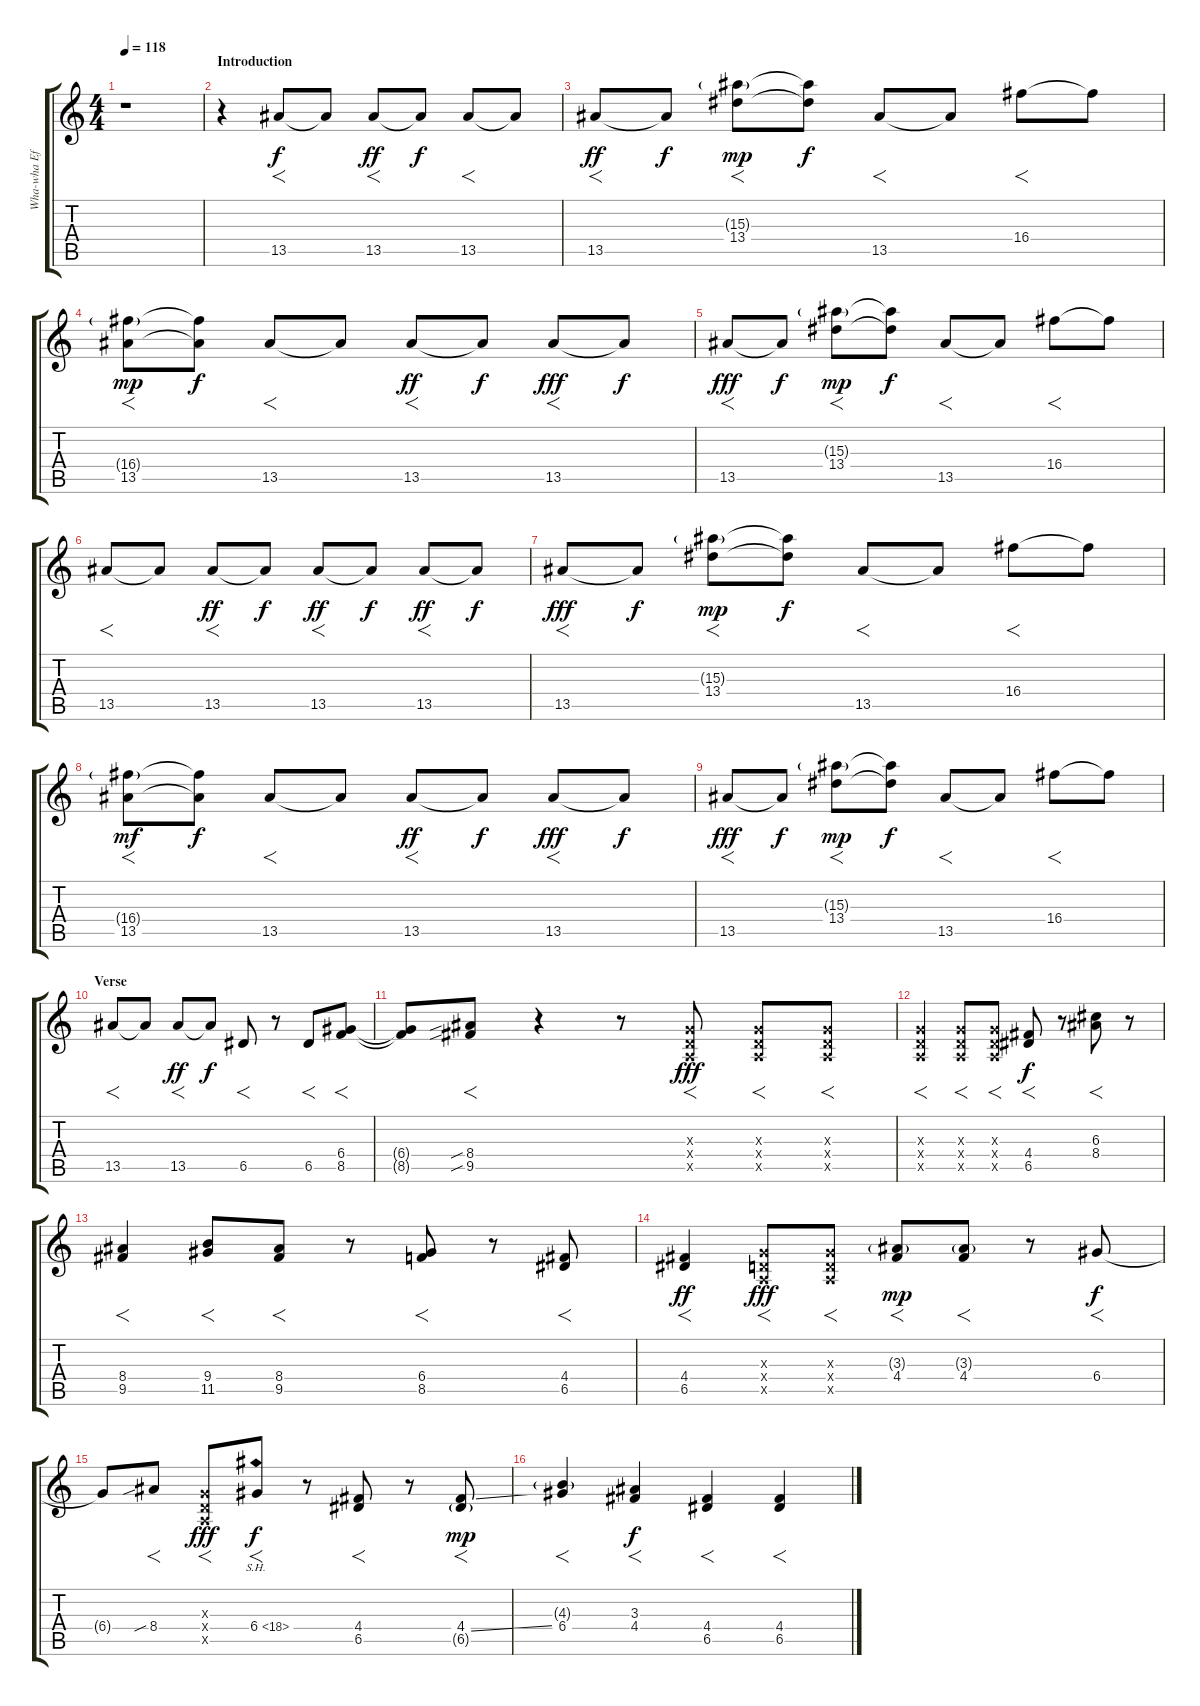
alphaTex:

\track ("Wha-wha Effect" "Wha-wha Ef") {instrument overdrivenguitar}
\staff {score tabs}
\tuning (E4 B3 G3 D3 A2 E2) {hide}
\ts (4 4)
\tempo 118
\clef g2
\ks c
r.1{dy f instrument overdrivenguitar} |
\section ("" "Introduction")
r.4 13.5.8{f} 13.5{t}.8 13.5.8{f dy ff} 13.5{t}.8{dy f} 13.5.8{f} 13.5{t}.8 |
13.5.8{f dy ff} 13.5{t}.8{dy f} (15.3{g} 13.4).8{f dy mp} (15.3{t} 13.4{t}).8{dy f} 13.5.8{f} 13.5{t}.8 16.4.8{f} 16.4{t}.8 |
(16.4{g} 13.5).8{f dy mp} (16.4{t} 13.5{t}).8{dy f} 13.5.8{f} 13.5{t}.8 13.5.8{f dy ff} 13.5{t}.8{dy f} 13.5.8{f dy fff} 13.5{t}.8{dy f} |
13.5.8{f dy fff} 13.5{t}.8{dy f} (15.3{g} 13.4).8{f dy mp} (15.3{t} 13.4{t}).8{dy f} 13.5.8{f} 13.5{t}.8 16.4.8{f} 16.4{t}.8 |
13.5.8{f} 13.5{t}.8 13.5.8{f dy ff} 13.5{t}.8{dy f} 13.5.8{f dy ff} 13.5{t}.8{dy f} 13.5.8{f dy ff} 13.5{t}.8{dy f} |
13.5.8{f dy fff} 13.5{t}.8{dy f} (15.3{g} 13.4).8{f dy mp} (15.3{t} 13.4{t}).8{dy f} 13.5.8{f} 13.5{t}.8 16.4.8{f} 16.4{t}.8 |
(16.4{g} 13.5).8{f dy mf} (16.4{t} 13.5{t}).8{dy f} 13.5.8{f} 13.5{t}.8 13.5.8{f dy ff} 13.5{t}.8{dy f} 13.5.8{f dy fff} 13.5{t}.8{dy f} |
13.5.8{f dy fff} 13.5{t}.8{dy f} (15.3{g} 13.4).8{f dy mp} (15.3{t} 13.4{t}).8{dy f} 13.5.8{f} 13.5{t}.8 16.4.8{f} 16.4{t}.8 |
\section ("" "Verse")
13.5.8{f} 13.5{t}.8 13.5.8{f dy ff} 13.5{t}.8{dy f} 6.5.8{f} r.8 6.5.8{f} (6.4 8.5).8{f} |
(6.4{t} 8.5{t}).8 (8.4{sib} 9.5{sib}).8{f} r.4 r.8 (0.3{x} 0.4{x} 0.5{x}).8{f dy fff} (0.3{x} 0.4{x} 0.5{x}).8{f} (0.3{x} 0.4{x} 0.5{x}).8{f} |
(0.3{x} 0.4{x} 0.5{x}).4{f} (0.3{x} 0.4{x} 0.5{x}).8{f} (0.3{x} 0.4{x} 0.5{x}).8{f} (4.4 6.5).8{f dy f} r.8 (6.3 8.4).8{f} r.8 |
(8.4 9.5).4{f} (9.4 11.5).8{f} (8.4 9.5).8{f} r.8 (6.4 8.5).8{f} r.8 (4.4 6.5).8{f} |
(4.4 6.5).4{f dy ff} (0.3{x} 0.4{x} 0.5{x}).8{f dy fff} (0.3{x} 0.4{x} 0.5{x}).8{f} (3.3{g} 4.4).8{f dy mp} (3.3{g} 4.4).8{f} r.8 6.4.8{f dy f} |
6.4{t}.8 8.4{sib}.8{f} (0.3{x} 0.4{x} 0.5{x}).8{f dy fff} 6.4{sh 12}.8{f dy f} r.8 (4.4 6.5).8{f} r.8 (4.4{ss} 6.5{g}).8{f dy mp} |
(4.3{g} 6.4).4{f} (3.3 4.4).4{f dy f} (4.4 6.5).4{f} (4.4 6.5).4{f}
